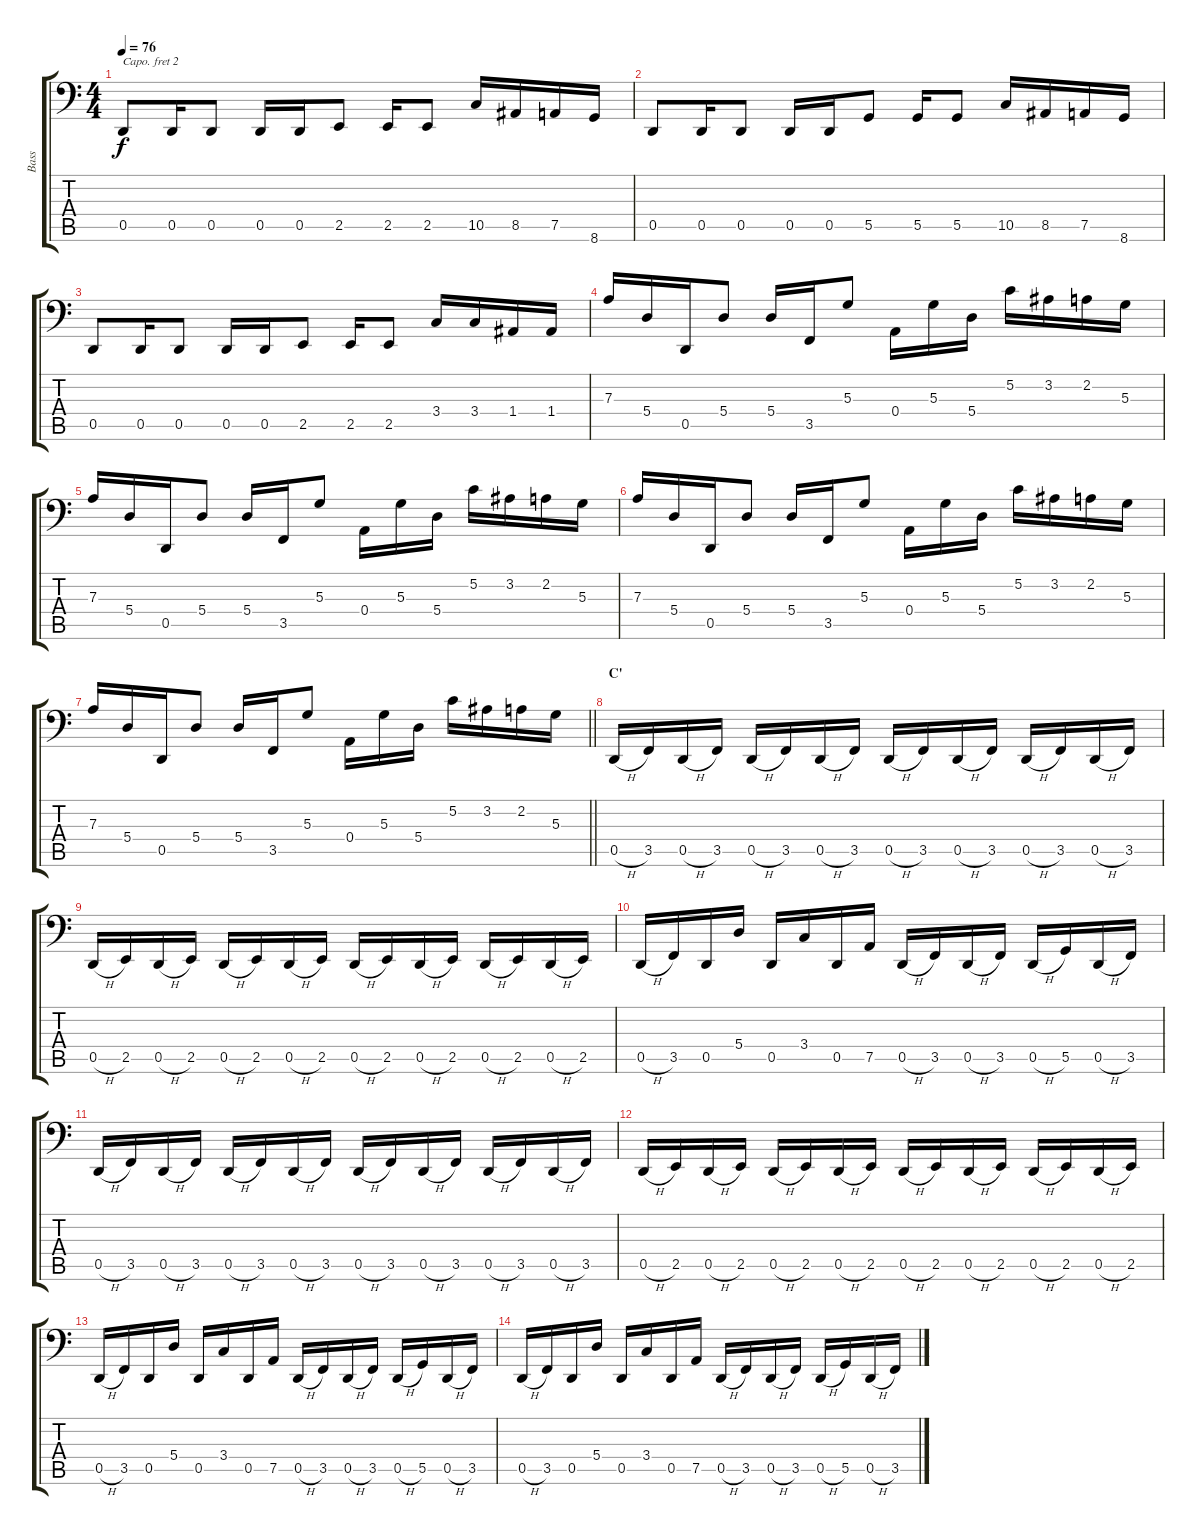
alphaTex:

\track ("Bass" "Bass") {instrument electricbassfinger}
\staff {score tabs}
\capo 2
\tuning (Bb2 F2 C2 G1 C1 A0) {hide}
\ts (4 4)
\tempo 76
\clef f4
\ks c
0.5.8{dy f} 0.5.16 0.5.8 0.5.16 0.5.16 2.5.8 2.5.16 2.5.8 10.5.16 8.5.16 7.5.16 8.6.16 |
0.5.8 0.5.16 0.5.8 0.5.16 0.5.16 5.5.8 5.5.16 5.5.8 10.5.16 8.5.16 7.5.16 8.6.16 |
0.5.8 0.5.16 0.5.8 0.5.16 0.5.16 2.5.8 2.5.16 2.5.8 3.4.16 3.4.16 1.4.16 1.4.16 |
7.3.16 5.4.16 0.5.16 5.4.8 5.4.16 3.5.16 5.3.8 0.4.16 5.3.16 5.4.16 5.2.16 3.2.16 2.2.16 5.3.16 |
7.3.16 5.4.16 0.5.16 5.4.8 5.4.16 3.5.16 5.3.8 0.4.16 5.3.16 5.4.16 5.2.16 3.2.16 2.2.16 5.3.16 |
7.3.16 5.4.16 0.5.16 5.4.8 5.4.16 3.5.16 5.3.8 0.4.16 5.3.16 5.4.16 5.2.16 3.2.16 2.2.16 5.3.16 |
\barLineRight lightlight
7.3.16 5.4.16 0.5.16 5.4.8 5.4.16 3.5.16 5.3.8 0.4.16 5.3.16 5.4.16 5.2.16 3.2.16 2.2.16 5.3.16 |
\section ("" "C'")
0.5{h}.16 3.5.16 0.5{h}.16 3.5.16 0.5{h}.16 3.5.16 0.5{h}.16 3.5.16 0.5{h}.16 3.5.16 0.5{h}.16 3.5.16 0.5{h}.16 3.5.16 0.5{h}.16 3.5.16 |
0.5{h}.16 2.5.16 0.5{h}.16 2.5.16 0.5{h}.16 2.5.16 0.5{h}.16 2.5.16 0.5{h}.16 2.5.16 0.5{h}.16 2.5.16 0.5{h}.16 2.5.16 0.5{h}.16 2.5.16 |
0.5{h}.16 3.5.16 0.5.16 5.4.16 0.5.16 3.4.16 0.5.16 7.5.16 0.5{h}.16 3.5.16 0.5{h}.16 3.5.16 0.5{h}.16 5.5.16 0.5{h}.16 3.5.16 |
0.5{h}.16 3.5.16 0.5{h}.16 3.5.16 0.5{h}.16 3.5.16 0.5{h}.16 3.5.16 0.5{h}.16 3.5.16 0.5{h}.16 3.5.16 0.5{h}.16 3.5.16 0.5{h}.16 3.5.16 |
0.5{h}.16 2.5.16 0.5{h}.16 2.5.16 0.5{h}.16 2.5.16 0.5{h}.16 2.5.16 0.5{h}.16 2.5.16 0.5{h}.16 2.5.16 0.5{h}.16 2.5.16 0.5{h}.16 2.5.16 |
0.5{h}.16 3.5.16 0.5.16 5.4.16 0.5.16 3.4.16 0.5.16 7.5.16 0.5{h}.16 3.5.16 0.5{h}.16 3.5.16 0.5{h}.16 5.5.16 0.5{h}.16 3.5.16 |
0.5{h}.16 3.5.16 0.5.16 5.4.16 0.5.16 3.4.16 0.5.16 7.5.16 0.5{h}.16 3.5.16 0.5{h}.16 3.5.16 0.5{h}.16 5.5.16 0.5{h}.16 3.5.16
